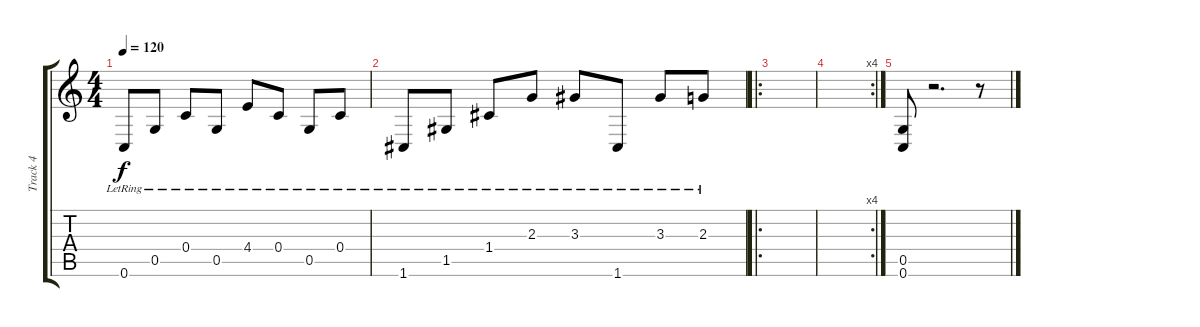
\track ("Track 4" "Track 4") {instrument distortionguitar}
\staff {score tabs}
\tuning (D4 A3 F3 C3 G2 C2) {hide}
\ts (4 4)
\tempo 120
\clef g2
\ks c
0.6{lr}.8{dy f} 0.5{lr}.8 0.4{lr}.8 0.5{lr}.8 4.4{lr}.8 0.4{lr}.8 0.5{lr}.8 0.4{lr}.8 |
1.6{lr}.8 1.5{lr}.8 1.4{lr}.8 2.3{lr}.8 3.3{lr}.8 1.6{lr}.8 3.3{lr}.8 2.3{lr}.8 |
\ro
|
\rc 4
|
(0.5 0.6).8 r.2{d} r.8
